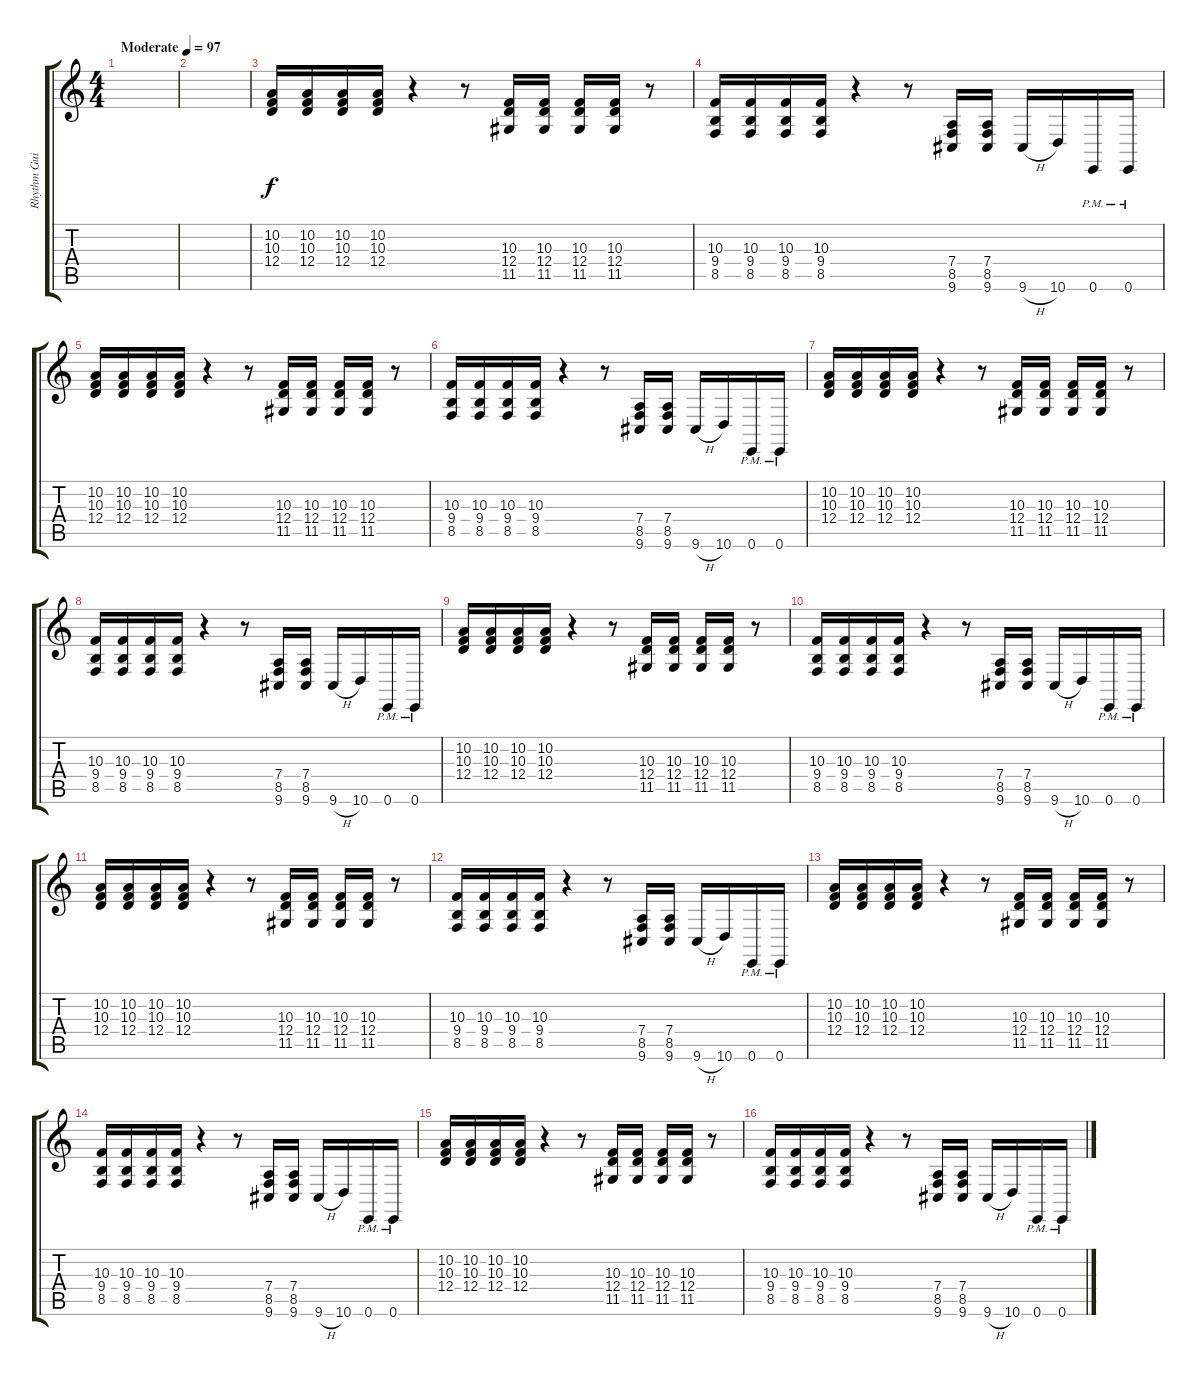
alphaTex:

\track ("Rhythm Guitar 1 [Mikael Akerfeldt + Pete" "Rhythm Gui") {instrument voiceoohs}
\staff {score tabs}
\tuning (E4 B3 G3 D3 A2 E2) {hide}
\ts (4 4)
\tempo (97 "Moderate")
\clef g2
\ks c
|
|
(10.2 10.3 12.4).16 (10.2 10.3 12.4).16 (10.2 10.3 12.4).16 (10.2 10.3 12.4).16 r.4 r.8 (10.3 12.4 11.5).16 (10.3 12.4 11.5).16 (10.3 12.4 11.5).16 (10.3 12.4 11.5).16 r.8 |
(10.3 9.4 8.5).16 (10.3 9.4 8.5).16 (10.3 9.4 8.5).16 (10.3 9.4 8.5).16 r.4 r.8 (7.4 8.5 9.6).16 (7.4 8.5 9.6).16 9.6{h}.16 10.6.16 0.6{pm}.16 0.6{pm}.16 |
(10.2 10.3 12.4).16 (10.2 10.3 12.4).16 (10.2 10.3 12.4).16 (10.2 10.3 12.4).16 r.4 r.8 (10.3 12.4 11.5).16 (10.3 12.4 11.5).16 (10.3 12.4 11.5).16 (10.3 12.4 11.5).16 r.8 |
(10.3 9.4 8.5).16 (10.3 9.4 8.5).16 (10.3 9.4 8.5).16 (10.3 9.4 8.5).16 r.4 r.8 (7.4 8.5 9.6).16 (7.4 8.5 9.6).16 9.6{h}.16 10.6.16 0.6{pm}.16 0.6{pm}.16 |
(10.2 10.3 12.4).16 (10.2 10.3 12.4).16 (10.2 10.3 12.4).16 (10.2 10.3 12.4).16 r.4 r.8 (10.3 12.4 11.5).16 (10.3 12.4 11.5).16 (10.3 12.4 11.5).16 (10.3 12.4 11.5).16 r.8 |
(10.3 9.4 8.5).16 (10.3 9.4 8.5).16 (10.3 9.4 8.5).16 (10.3 9.4 8.5).16 r.4 r.8 (7.4 8.5 9.6).16 (7.4 8.5 9.6).16 9.6{h}.16 10.6.16 0.6{pm}.16 0.6{pm}.16 |
(10.2 10.3 12.4).16 (10.2 10.3 12.4).16 (10.2 10.3 12.4).16 (10.2 10.3 12.4).16 r.4 r.8 (10.3 12.4 11.5).16 (10.3 12.4 11.5).16 (10.3 12.4 11.5).16 (10.3 12.4 11.5).16 r.8 |
(10.3 9.4 8.5).16 (10.3 9.4 8.5).16 (10.3 9.4 8.5).16 (10.3 9.4 8.5).16 r.4 r.8 (7.4 8.5 9.6).16 (7.4 8.5 9.6).16 9.6{h}.16 10.6.16 0.6{pm}.16 0.6{pm}.16 |
(10.2 10.3 12.4).16 (10.2 10.3 12.4).16 (10.2 10.3 12.4).16 (10.2 10.3 12.4).16 r.4 r.8 (10.3 12.4 11.5).16 (10.3 12.4 11.5).16 (10.3 12.4 11.5).16 (10.3 12.4 11.5).16 r.8 |
(10.3 9.4 8.5).16 (10.3 9.4 8.5).16 (10.3 9.4 8.5).16 (10.3 9.4 8.5).16 r.4 r.8 (7.4 8.5 9.6).16 (7.4 8.5 9.6).16 9.6{h}.16 10.6.16 0.6{pm}.16 0.6{pm}.16 |
(10.2 10.3 12.4).16 (10.2 10.3 12.4).16 (10.2 10.3 12.4).16 (10.2 10.3 12.4).16 r.4 r.8 (10.3 12.4 11.5).16 (10.3 12.4 11.5).16 (10.3 12.4 11.5).16 (10.3 12.4 11.5).16 r.8 |
(10.3 9.4 8.5).16 (10.3 9.4 8.5).16 (10.3 9.4 8.5).16 (10.3 9.4 8.5).16 r.4 r.8 (7.4 8.5 9.6).16 (7.4 8.5 9.6).16 9.6{h}.16 10.6.16 0.6{pm}.16 0.6{pm}.16 |
(10.2 10.3 12.4).16 (10.2 10.3 12.4).16 (10.2 10.3 12.4).16 (10.2 10.3 12.4).16 r.4 r.8 (10.3 12.4 11.5).16 (10.3 12.4 11.5).16 (10.3 12.4 11.5).16 (10.3 12.4 11.5).16 r.8 |
(10.3 9.4 8.5).16 (10.3 9.4 8.5).16 (10.3 9.4 8.5).16 (10.3 9.4 8.5).16 r.4 r.8 (7.4 8.5 9.6).16 (7.4 8.5 9.6).16 9.6{h}.16 10.6.16 0.6{pm}.16 0.6{pm}.16
